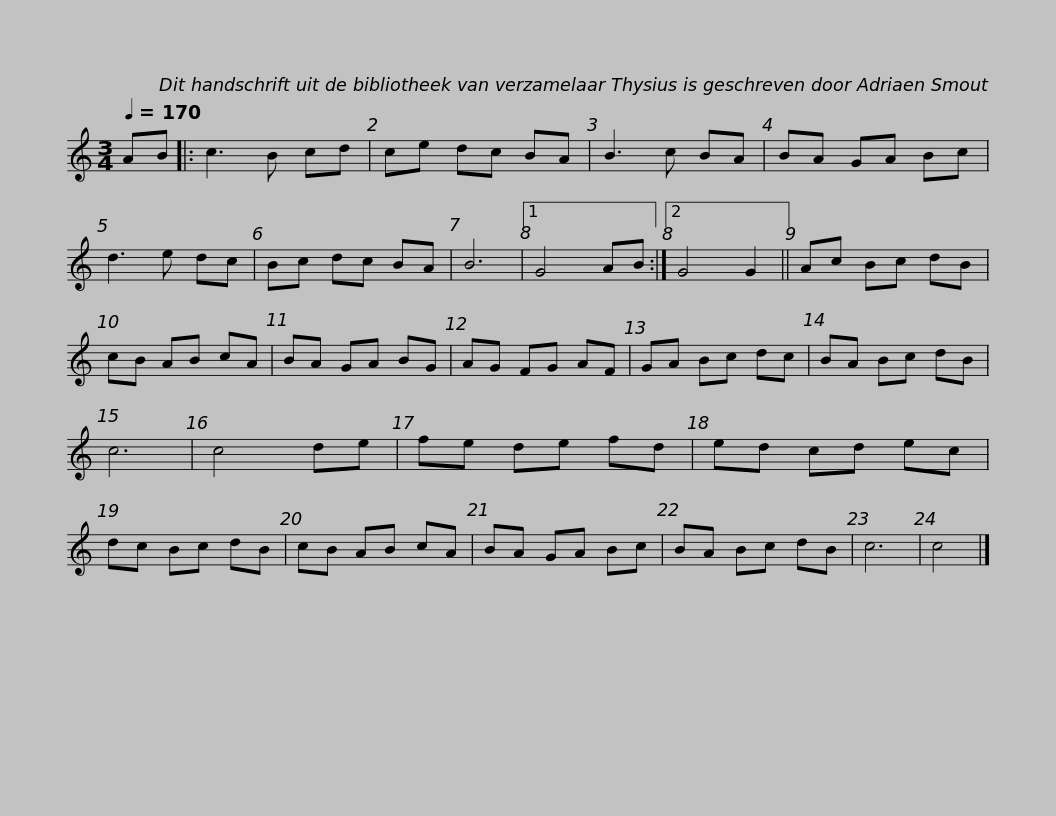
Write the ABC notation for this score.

X:1
L:1/8
Q:1/4=170
M:3/4
I:linebreak $
K:C
V:1 treble
V:1
 AB |: c3 B cd | ce dc BA | B3 c BA | BA GA Bc | %5
 d3 e dc | Bc dc BA | B6 |1 G4 AB :|2 G4 G2 ||$ %10
 Ac Bc dB | cB AB cA | BA GA BG | AG FG AF | GA Bc dc | %15
 BA Bc dB | c6 | c4 de |$ fe de fd | ed cd ec | %20
 dc Bc dB | cB AB cA | BA GA Bc | BA Bc dB | c6 | %25
 c4 |] %26
